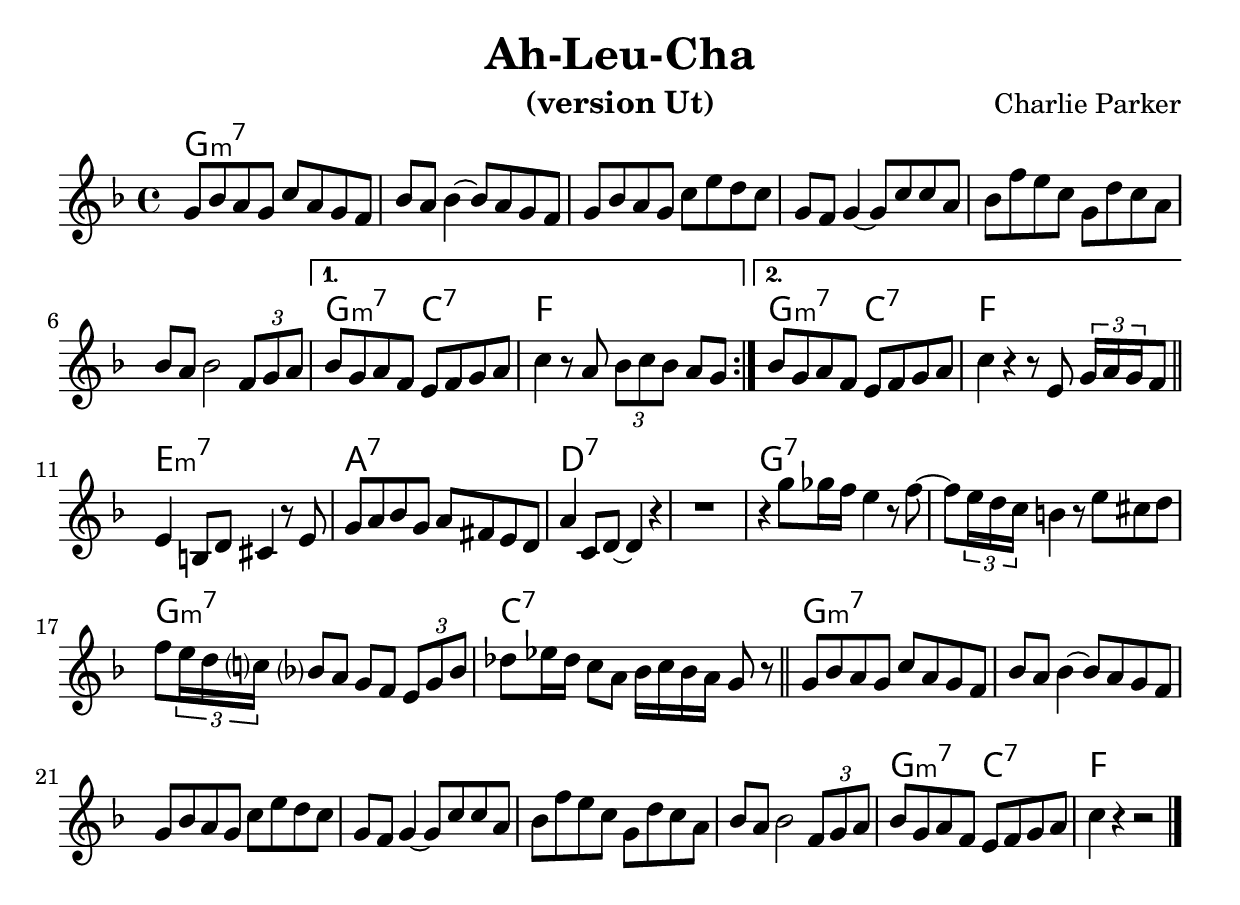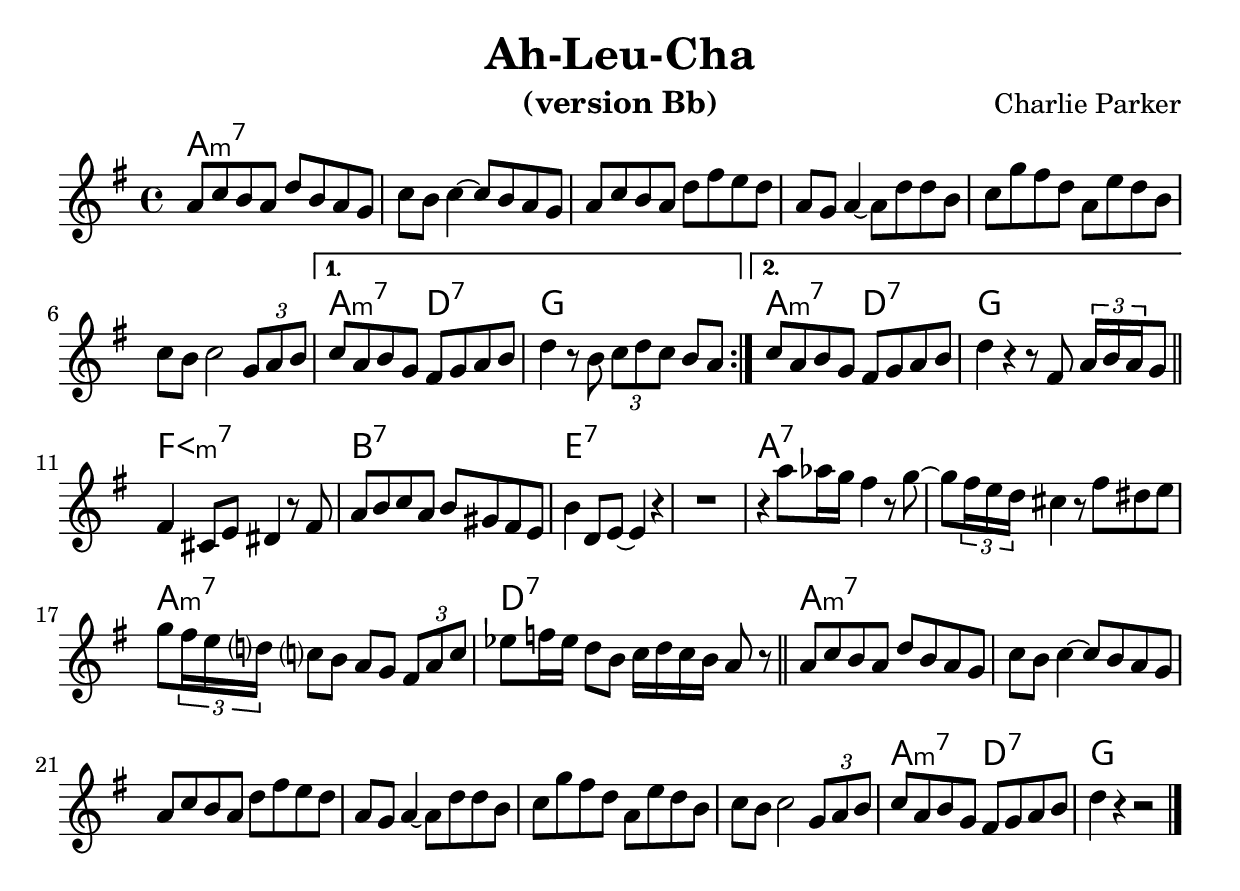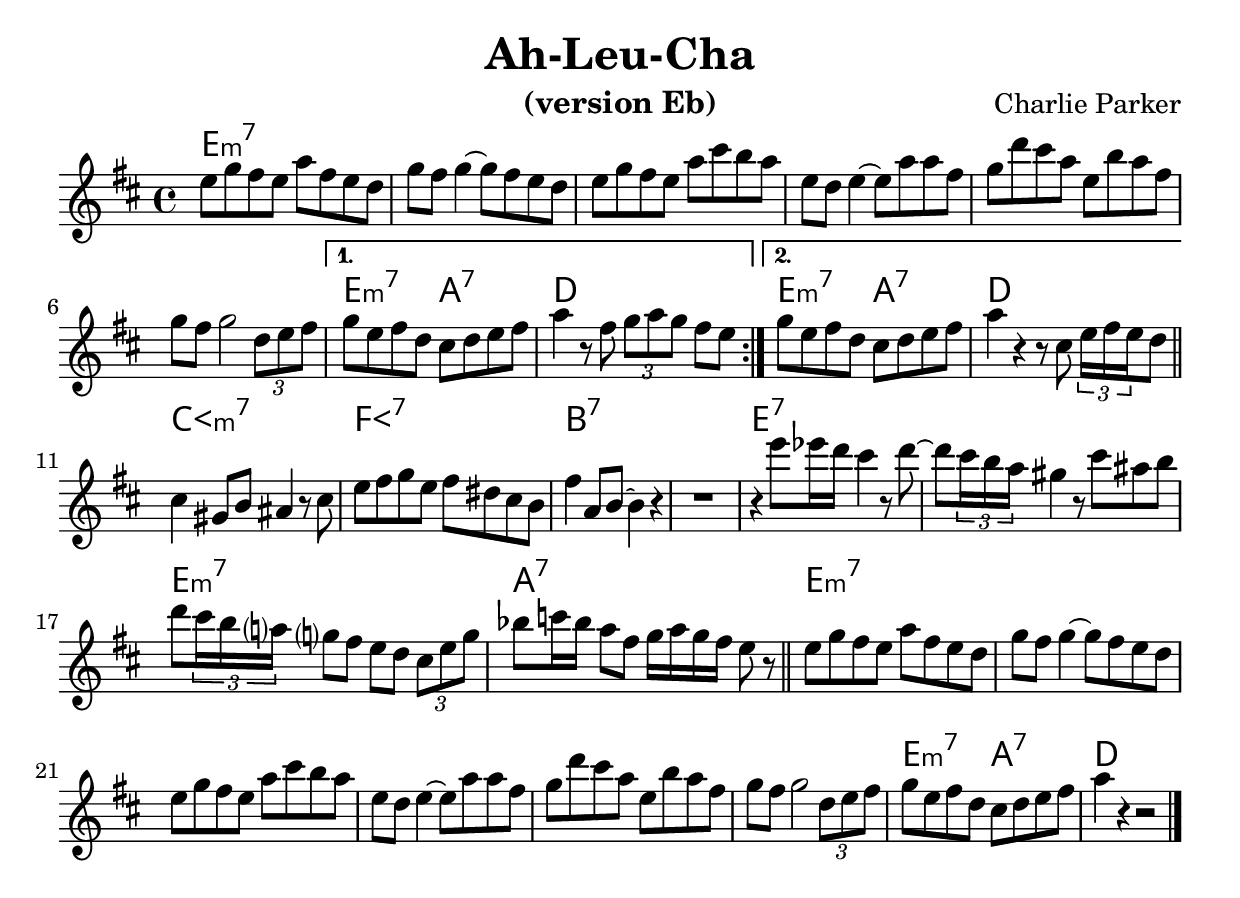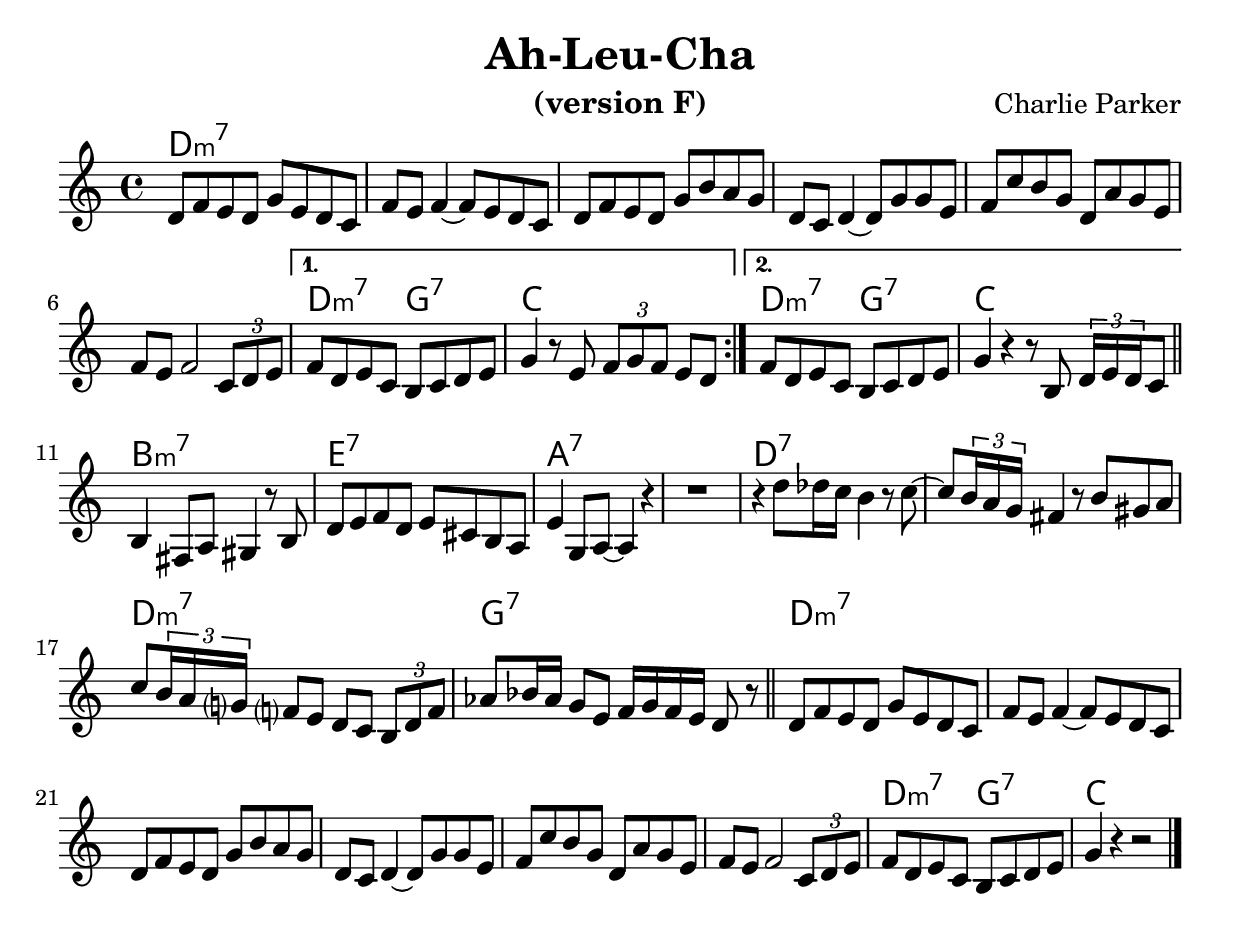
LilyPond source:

\version "2.20.0"


#(set-global-staff-size 24)

#(set-default-paper-size "a4")


\include "utils/AccordsJazzDefs.ly"


\paper { indent = 0\cm} 




\header {

	title = "Ah-Leu-Cha" 

 	composer = "Charlie Parker"

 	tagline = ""

}



accords = \chords {

	\repeat volta 2 {

\repeat percent 6 {g1:m7}
}

\alternative {

{g2:m7 c:7
f1}

{g2:m7 c:7
f1}}

e:m7

a:7

\repeat percent 2 {d:7}

\repeat percent 2 {g:7}

g:m7

c:7

\repeat percent 6 {g:m7}

g2:m7 c:7
f1
}


theme = \new Staff {

	\time 4/4

	\set Staff.instrumentName = ""

	\set Staff.midiInstrument = "violin"

	\key f \major
	\clef treble
	\accidentalStyle modern-cautionary

	\relative c'' { 	

 % Type notes here 

\compressFullBarRests

\repeat volta 2 {

	g8 bes a g c a g f

	bes a bes4~ bes8 a g f
	g bes a g c e d c

	g f g4~ g8 c c a

	bes f' e c g d' c a
	bes a bes2 \tuplet 3/2 {f8 g a}
}
\alternative {
{
	bes g a f e f g a
	c4 r8 a \tuplet 3/2 {bes8 c bes} a g
}
{
	bes g a f e f g a
c4 r r8 e, \tuplet 3/2 {g16 a g} f8}

}\bar"||"

	e4 b8 d cis4 r8 e
	g a bes g a fis e d

	a'4 c,8 d~ d4 r
	r1

	r4 g'8 ges16 f e4 r8 f~
	f \tuplet 3/2 {e16 d c} b4 r8 e cis d
	f \tuplet 3/2 {e16 d c} bes8 a g f \tuplet 3/2 {e g bes}

	des ees16 des c8 a bes16 c bes a g8 r \bar"||"
	g bes a g c a g f

	bes a bes4~ bes8 a g f
	g bes a g c e d c

	g f g4~ g8 c c a

	bes f' e c g d' c a
	bes a bes2 \tuplet 3/2 {f8 g a}
	bes g a f e f g a

	c4 r r2 \bar"|."
}}


\include "utils/books.ly"